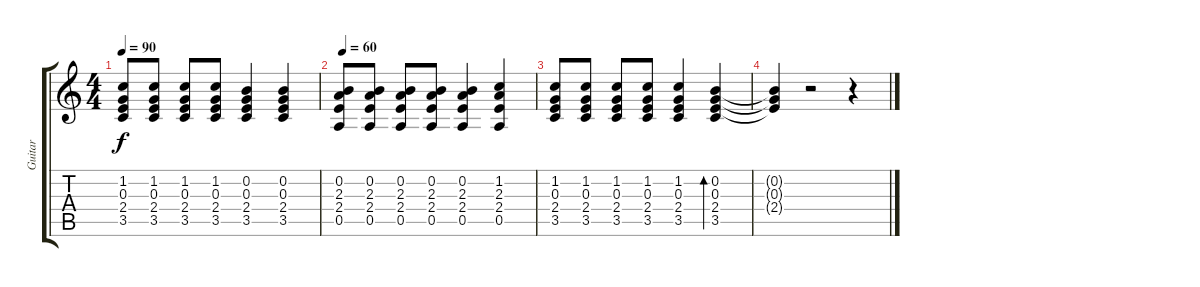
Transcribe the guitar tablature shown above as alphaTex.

\track ("Guitar" "Guitar") {instrument acousticguitarsteel}
\staff {score tabs}
\tuning (E4 B3 G3 D3 A2 E2) {hide}
\ts (4 4)
\tempo 90
\clef g2
\ks c
(1.2 0.3 2.4 3.5).8{dy f} (1.2 0.3 2.4 3.5).8 (1.2 0.3 2.4 3.5).8 (1.2 0.3 2.4 3.5).8 (0.2 0.3 2.4 3.5).4 (0.2 0.3 2.4 3.5).4 |
\tempo 60
(0.2 2.3 2.4 0.5).8 (0.2 2.3 2.4 0.5).8 (0.2 2.3 2.4 0.5).8 (0.2 2.3 2.4 0.5).8 (0.2 2.3 2.4 0.5).4 (1.2 2.3 2.4 0.5).4 |
(1.2 0.3 2.4 3.5).8 (1.2 0.3 2.4 3.5).8 (1.2 0.3 2.4 3.5).8 (1.2 0.3 2.4 3.5).8 (1.2 0.3 2.4 3.5).4 (0.2 0.3 2.4 3.5).4{bd 240} |
(0.2{t} 0.3{t} 2.4{t}).4 r.2 r.4
